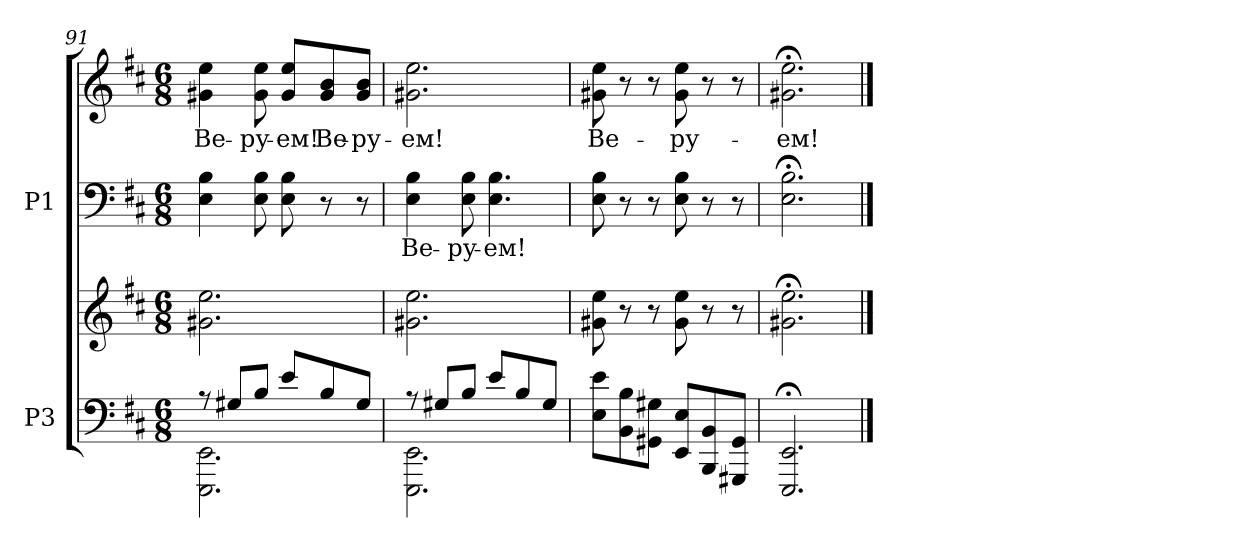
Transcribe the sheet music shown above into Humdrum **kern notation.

**kern	**kern	**kern	**text	**kern	**text
*part2	*part2	*part1	*part1	*part1	*part1
*staff4	*staff3	*staff2	*staff2	*staff1	*staff1
*I"P3	*	*I"P1	*	*	*
*clefF4	*clefG2	*clefF4	*	*clefG2	*
*k[f#c#]	*k[f#c#]	*k[f#c#]	*	*k[f#c#]	*
*D:	*D:	*D:	*	*D:	*
*M6/8	*M6/8	*M6/8	*	*M6/8	*
=91	=91	=91	=91	=91	=91
*^	*	*	*	*	*
!	!	!	!	!	!	!LO:LY:b:color=#000000
8r	2.EEEi\ 2.EEi	2.g#Xi\ 2.eei	4Ei\ 4Bi	.	4g#Xi\ 4eei	Ве-
8G#Xi/L	.	.	.	.	.	.
!	!	!	!	!	!	!LO:LY:b:color=#000000
8Bi/J	.	.	8Ei\ 8Bi	.	8g#i\ 8eei	-ру-
!	!	!	!	!	!	!LO:LY:b:color=#000000
8ei/L	.	.	8Ei\ 8Bi	.	8g#i/ 8eei/L	-ем!
!	!	!	!	!	!	!LO:LY:b:color=#000000
8Bi/	.	.	8r	.	8g#i/ 8bi/	Ве-
!	!	!	!	!	!	!LO:LY:b:color=#000000
8G#i/J	.	.	8r	.	8g#i/ 8bi/J	-ру-
=92	=92	=92	=92	=92	=92	=92
!	!	!	!	!LO:LY:a:color=#000000	!	!
!	!	!	!	!	!	!LO:LY:b:color=#000000
8r	2.EEEi\ 2.EEi	2.g#Xi\ 2.eei	4Ei\ 4Bi	Ве-	2.g#Xi\ 2.eei	-ем!
8G#Xi/L	.	.	.	.	.	.
!	!	!	!	!LO:LY:a:color=#000000	!	!
8Bi/J	.	.	8Ei\ 8Bi	-ру-	.	.
!	!	!	!	!LO:LY:a:color=#000000	!	!
8ei/L	.	.	4.Ei\ 4.Bi	-ем!	.	.
8Bi/	.	.	.	.	.	.
8G#i/J	.	.	.	.	.	.
*v	*v	*	*	*	*	*
=93	=93	=93	=93	=93	=93
!	!	!	!	!	!LO:LY:b:color=#000000
8Ei\ 8eiL	8g#Xi\ 8eei	8Ei\ 8Bi	.	8g#Xi\ 8eei	Ве-
8BBi\ 8Bi	8r	8r	.	8r	.
8GG#Xi\ 8G#XiJ	8r	8r	.	8r	.
!	!	!	!	!	!LO:LY:b:color=#000000
8EEi/ 8EiL	8g#i\ 8eei	8Ei\ 8Bi	.	8g#i\ 8eei	-ру-
8BBBi/ 8BBi	8r	8r	.	8r	.
8GGG#Xi/ 8GG#iJ	8r	8r	.	8r	.
=94	=94	=94	=94	=94	=94
!	!	!	!	!	!LO:LY:b:color=#000000
2.EEEi/; 2.EEi;	2.g#Xi\; 2.eei;	2.Ei\; 2.Bi;	.	2.g#Xi\; 2.eei;	-ем!
==	==	==	==	==	==
*-	*-	*-	*-	*-	*-
